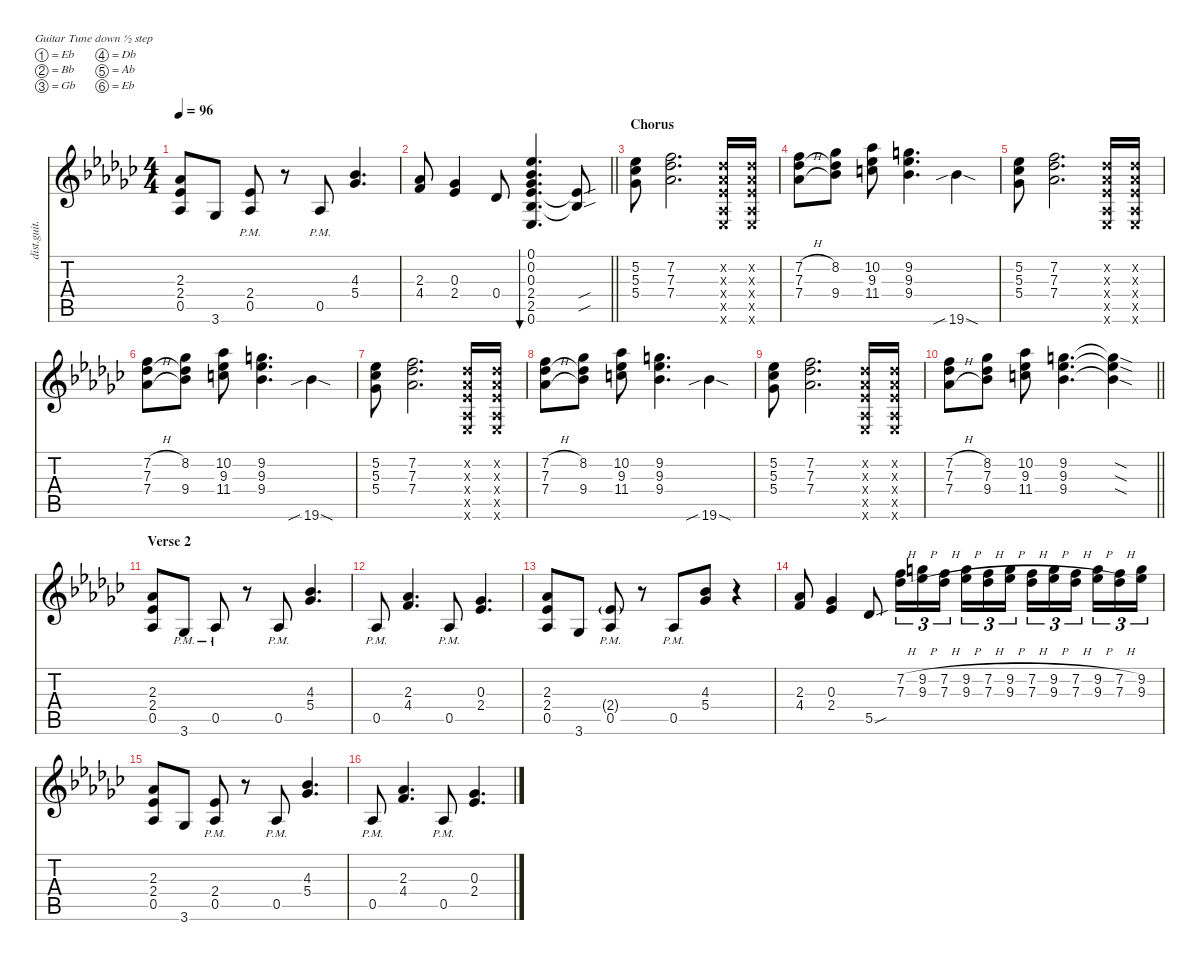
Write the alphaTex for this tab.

\defaultSystemsLayout 4
\hideDynamics
\bracketExtendMode nobrackets
\otherSystemsTrackNameOrientation horizontal
\track ("Guitar (Eddie Van Halen)" "dist.guit.") {defaultSystemsLayout 4 instrument distortionguitar}
\staff {score tabs}
\tuning (Eb4 Bb3 Gb3 Db3 Ab2 Eb2)
\ts (4 4)
\tempo 96
\clef g2
\ks ebminor
(2.3{acc b} 2.4{acc b} 0.5{acc b}).8{dy mf beam Up} 3.6{acc b}.8{beam Up} (2.4{acc b} 0.5{pm acc b}).8{dy f beam Up} r.8{beam Up} 0.5{pm acc b}.8{dy mf beam Up} (4.3{acc b} 5.4{acc b}).4{d beam Up} |
\barLineRight lightlight
(2.3{acc b} 4.4{acc forcenatural}).8{beam Up} (0.3{acc b} 2.4{acc b}).4{beam Up} 0.4{acc b}.8{dy f beam Up} (0.1{acc b} 0.2{acc b} 0.3{acc b} 2.4{acc b} 2.5{acc b} 0.6{acc b}).4{d bu 60 beam Up} (2.4{sou t acc b} 2.5{sou t acc b}).8{beam Up} |
\section ("" "Chorus")
(5.2{acc b} 5.3{acc b} 5.4{acc b}).8{dy mf beam Down} (7.2{acc forcenatural} 7.3{acc b} 7.4{acc b}).2{d beam Down} (3.2{x acc b} 2.3{x acc b} 2.4{x acc b} 0.5{x acc b} 0.6{x acc b}).16{dy f beam Up} (3.2{x acc b} 2.3{x acc b} 2.4{x acc b} 0.5{x acc b} 0.6{x acc b}).16{beam Up} |
(7.2{h acc forcenatural} 7.3{acc b} 7.4{h acc b}).8{dy mf beam Down} (8.2{acc b} 7.3{t acc b} 9.4{acc b}).8{beam Down} (10.2{acc b} 9.3{acc b} 11.4{acc forcenatural}).8{beam Down} (9.2{acc forcenatural} 9.3{acc b} 9.4{acc b}).4{d beam Down} 19.6{sib sod acc b}.4{dy f beam Down} |
(5.2{acc b} 5.3{acc b} 5.4{acc b}).8{dy mf beam Down} (7.2{acc forcenatural} 7.3{acc b} 7.4{acc b}).2{d beam Down} (3.2{x acc b} 2.3{x acc b} 2.4{x acc b} 0.5{x acc b} 0.6{x acc b}).16{dy f beam Up} (3.2{x acc b} 2.3{x acc b} 2.4{x acc b} 0.5{x acc b} 0.6{x acc b}).16{beam Up} |
(7.2{h acc forcenatural} 7.3{acc b} 7.4{h acc b}).8{dy mf beam Down} (8.2{acc b} 7.3{t acc b} 9.4{acc b}).8{beam Down} (10.2{acc b} 9.3{acc b} 11.4{acc forcenatural}).8{beam Down} (9.2{acc forcenatural} 9.3{acc b} 9.4{acc b}).4{d beam Down} 19.6{sib sod acc b}.4{dy f beam Down} |
(5.2{acc b} 5.3{acc b} 5.4{acc b}).8{dy mf beam Down} (7.2{acc forcenatural} 7.3{acc b} 7.4{acc b}).2{d beam Down} (3.2{x acc b} 2.3{x acc b} 2.4{x acc b} 0.5{x acc b} 0.6{x acc b}).16{dy f beam Up} (3.2{x acc b} 2.3{x acc b} 2.4{x acc b} 0.5{x acc b} 0.6{x acc b}).16{beam Up} |
(7.2{h acc forcenatural} 7.3{acc b} 7.4{h acc b}).8{dy mf beam Down} (8.2{acc b} 7.3{t acc b} 9.4{acc b}).8{beam Down} (10.2{acc b} 9.3{acc b} 11.4{acc forcenatural}).8{beam Down} (9.2{acc forcenatural} 9.3{acc b} 9.4{acc b}).4{d beam Down} 19.6{sib sod acc b}.4{dy f beam Down} |
(5.2{acc b} 5.3{acc b} 5.4{acc b}).8{dy mf beam Down} (7.2{acc forcenatural} 7.3{acc b} 7.4{acc b}).2{d beam Down} (3.2{x acc b} 2.3{x acc b} 2.4{x acc b} 0.5{x acc b} 0.6{x acc b}).16{dy f beam Up} (3.2{x acc b} 2.3{x acc b} 2.4{x acc b} 0.5{x acc b} 0.6{x acc b}).16{beam Up} |
\barLineRight lightlight
(7.2{h acc forcenatural} 7.3{acc b} 7.4{h acc b}).8{dy mf beam Down} (8.2{acc b} 7.3{acc b} 9.4{acc b}).8{beam Down} (10.2{acc b} 9.3{acc b} 11.4{acc forcenatural}).8{beam Down} (9.2{acc forcenatural} 9.3{acc b} 9.4{acc b}).4{d beam Down} (9.2{sod t acc forcenatural} 9.3{sod t acc b} 9.4{sod t acc b}).4{dy f beam Down} |
\section ("" "Verse 2")
(2.3{acc b} 2.4{acc b} 0.5{acc b}).8{dy mf beam Up} 3.6{pm acc b}.8{beam Up} 0.5{pm acc b}.8{beam Up} r.8{beam Up} 0.5{pm acc b}.8{beam Up} (4.3{acc b} 5.4{acc b}).4{d beam Up} |
0.5{pm acc b}.8{beam Up} (2.3{acc b} 4.4{acc forcenatural}).4{d beam Up} 0.5{pm acc b}.8{beam Up} (0.3{acc b} 2.4{acc b}).4{d beam Up} |
(2.3{acc b} 2.4{acc b} 0.5{acc b}).8{beam Up} 3.6{acc b}.8{beam Up} (2.4{g acc b} 0.5{pm acc b}).8{beam Up} r.8{beam Up} 0.5{pm acc b}.8{beam Up} (4.3{acc b} 5.4{acc b}).8{beam Up} r.4{beam Up} |
(2.3{acc b} 4.4{acc forcenatural}).8{beam Up} (0.3{acc b} 2.4{acc b}).4{beam Up} 5.5{sou acc b}.8{dy f beam Up} (7.2{h acc forcenatural} 7.3{h acc b}).16{tu (3 2) dy mf beam Down} (9.2{h acc forcenatural} 9.3{h acc b}).16{tu (3 2) beam Down} (7.2{h acc forcenatural} 7.3{h acc b}).16{tu (3 2) beam Down} (9.2{h acc forcenatural} 9.3{h acc b}).16{tu (3 2) beam Down} (7.2{h acc forcenatural} 7.3{h acc b}).16{tu (3 2) beam Down} (9.2{h acc forcenatural} 9.3{h acc b}).16{tu (3 2) beam Down} (7.2{h acc forcenatural} 7.3{h acc b}).16{tu (3 2) beam Down} (9.2{h acc forcenatural} 9.3{h acc b}).16{tu (3 2) beam Down} (7.2{h acc forcenatural} 7.3{h acc b}).16{tu (3 2) dy f beam Down} (9.2{h acc forcenatural} 9.3{h acc b}).16{tu (3 2) beam Down} (7.2{h acc forcenatural} 7.3{h acc b}).16{tu (3 2) beam Down} (9.2{acc forcenatural} 9.3{acc b}).16{tu (3 2) beam Down} |
(2.3{acc b} 2.4{acc b} 0.5{acc b}).8{dy mf beam Up} 3.6{acc b}.8{beam Up} (2.4{acc b} 0.5{pm acc b}).8{dy f beam Up} r.8{beam Up} 0.5{pm acc b}.8{dy mf beam Up} (4.3{acc b} 5.4{acc b}).4{d beam Up} |
0.5{pm acc b}.8{beam Up} (2.3{acc b} 4.4{acc forcenatural}).4{d beam Up} 0.5{pm acc b}.8{beam Up} (0.3{acc b} 2.4{acc b}).4{d beam Up}
